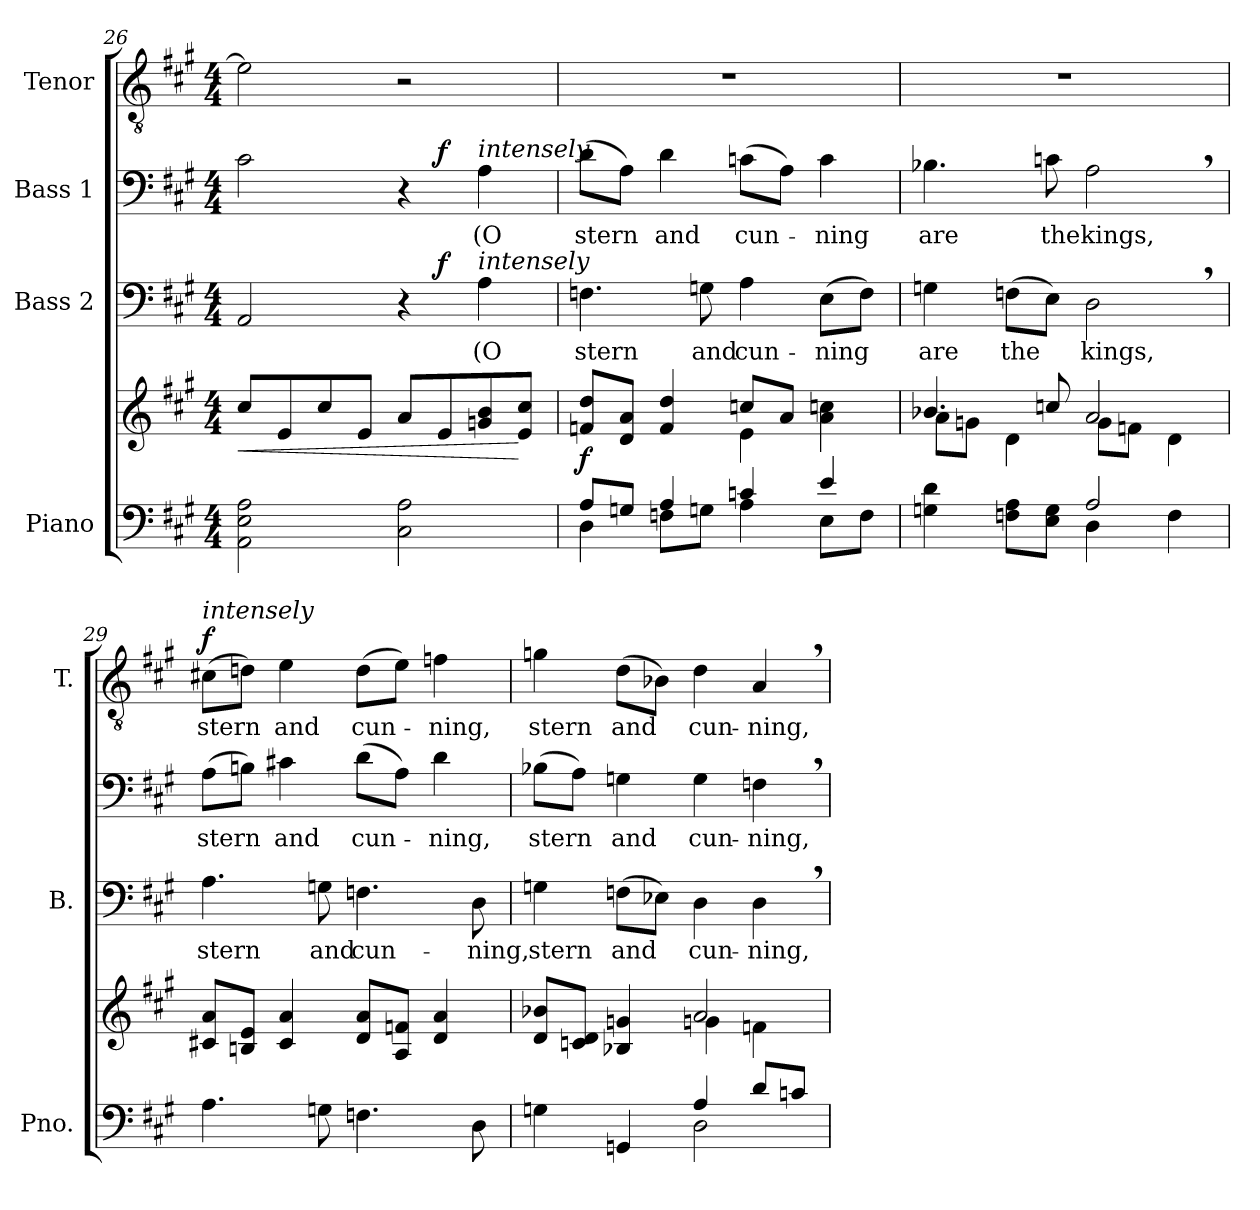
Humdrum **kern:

**kern	**kern	**dynam	**kern	**text	**dynam	**kern	**text	**dynam	**kern	**text	**dynam
*part4	*part4	*part4	*part3	*part3	*part3	*part2	*part2	*part2	*part1	*part1	*part1
*staff5	*staff4	*staff4/5	*staff3	*staff3	*staff3	*staff2	*staff2	*staff2	*staff1	*staff1	*staff1
*I"Piano	*	*	*I"Bass 2	*	*	*I"Bass 1	*	*	*I"Tenor	*	*
*I'Pno.	*	*	*I'B.	*	*	*	*	*	*I'T.	*	*
!!LO:PB:g=z
*clefF4	*clefG2	*	*clefF4	*	*	*clefF4	*	*	*clefGv2	*	*
*	*	*	*	*	*	*	*	*	*ITrd7c12	*	*
*k[f#c#g#]	*k[f#c#g#]	*	*k[f#c#g#]	*	*	*k[f#c#g#]	*	*	*k[f#c#g#]	*	*
*A:	*A:	*	*A:	*	*	*A:	*	*	*A:	*	*
*M4/4	*M4/4	*	*M4/4	*	*	*M4/4	*	*	*M4/4	*	*
=26	=26	=26	=26	=26	=26	=26	=26	=26	=26	=26	=26
!	!	!LO:HP:b	!	!	!	!	!	!	!	!	!
*	*	*	*^	*	*	*^	*	*	*	*	*
2AAi\ 2Ei 2Ai	8cc#i/L	<	2AAi/	2ryy	.	.	2c#i\	2ryy	.	.	2Ei\]	.	.
.	8ei/	.	.	.	.	.	.	.	.	.	.	.	.
.	8cc#i/	.	.	.	.	.	.	.	.	.	.	.	.
.	8ei/J	.	.	.	.	.	.	.	.	.	.	.	.
2C#i\ 2Ai	8ai/L	.	4r	8ryy	.	.	4r	8ryy	.	.	2r	.	.
.	8ei/	.	.	4.ryy	.	f	.	4.ryy	.	f	.	.	.
!	!	!	!	!	!LO:LY:b:color=#000000	!	!	!	!	!	!	!	!
!	!	!	!	!	!	!	!LO:TX:a:i:t=intensely	!	!	!	!	!	!
!	!	!	!LO:TX:a:i:t=intensely	!	!	!	!	!	!	!	!	!	!
!	!	!	!	!	!	!	!	!	!LO:LY:b:color=#000000	!	!	!	!
.	8gni/ 8bi	.	4Ai\	.	(O	.	4Ai\	.	(O	.	.	.	.
.	8ei/ 8cc#iJ	[	.	.	.	.	.	.	.	.	.	.	.
*	*	*	*v	*v	*	*	*	*	*	*	*	*	*
*	*	*	*	*	*	*v	*v	*	*	*	*	*
=27	=27	=27	=27	=27	=27	=27	=27	=27	=27	=27	=27
*^	*^	*	*	*	*	*	*	*	*	*	*
*	*	*	*	*	*^	*	*	*^	*	*	*	*	*
!	!	!	!	!	!	!	!LO:LY:b:color=#000000	!	!	!	!	!	!	!	!
*	*	*	*	*	*v	*v	*	*	*	*	*	*	*	*	*
*	*	*	*	*	*	*	*	*v	*v	*	*	*	*	*
*	*	*	*	*	*^	*	*	*^	*	*	*	*	*
!	!	!	!	!	!	!	!	!	!	!	!LO:LY:b:color=#000000	!	!	!	!
*	*	*	*	*	*v	*v	*	*	*	*	*	*	*	*	*
*	*	*	*	*	*	*	*	*v	*v	*	*	*	*	*
8Ai/L	4Di\	8fni/ 8ddiL	2ryy	f	4.Fni\	stern	.	(8di\L	stern	.	1r	.	.
8Gni/J	.	8di/ 8aiJ	.	.	.	.	.	8Ai\J)	.	.	.	.	.
!	!	!	!	!	!	!	!	!	!LO:LY:b:color=#000000	!	!	!	!
4Ai/	8Fni\L	4fi/ 4ddi	.	.	.	.	.	4di\	and	.	.	.	.
!	!	!	!	!	!	!LO:LY:b:color=#000000	!	!	!	!	!	!	!
.	8Gni\J	.	.	.	8Gni\	and	.	.	.	.	.	.	.
!	!	!	!	!	!	!LO:LY:b:color=#000000	!	!	!	!	!	!	!
!	!	!	!	!	!	!	!	!	!LO:LY:b:color=#000000	!	!	!	!
4cni/	4Ai\	8ccni/L	4ei\	.	4Ai\	cun-	.	(8cni\L	cun-	.	.	.	.
.	.	8ai/J	.	.	.	.	.	8Ai\J)	.	.	.	.	.
!	!	!	!	!	!	!LO:LY:b:color=#000000	!	!	!	!	!	!	!
!	!	!	!	!	!	!	!	!	!LO:LY:b:color=#000000	!	!	!	!
4ei/	8Ei\L	4ai\ 4ccni	4ryy	.	(8Ei\L	-ning	.	4ci\	-ning	.	.	.	.
.	8Fi\J	.	.	.	8Fi\J)	.	.	.	.	.	.	.	.
=28	=28	=28	=28	=28	=28	=28	=28	=28	=28	=28	=28	=28	=28
!	!	!	!	!	!	!LO:LY:b:color=#000000	!	!	!	!	!	!	!
!	!	!	!	!	!	!	!	!	!LO:LY:b:color=#000000	!	!	!	!
4Gni\ 4di	2ryy	4.b-Xi/	8ai\L	.	4Gni\	are	.	4.B-Xi\	are	.	1r	.	.
.	.	.	8gni\J	.	.	.	.	.	.	.	.	.	.
!	!	!	!	!	!	!LO:LY:b:color=#000000	!	!	!	!	!	!	!
8Fni\ 8AiL	.	.	4di\	.	(8Fni\L	the	.	.	.	.	.	.	.
!	!	!	!	!	!	!	!	!	!LO:LY:b:color=#000000	!	!	!	!
8Ei\ 8GiJ	.	8ccni/	.	.	8Ei\J)	.	.	8cni\	the	.	.	.	.
!	!	!	!	!	!	!LO:LY:b:color=#000000	!	!	!	!	!	!	!
!	!	!	!	!	!	!	!	!	!LO:LY:b:color=#000000	!	!	!	!
2Ai/	4Di\	2ai/	8gi\L	.	2D,i\	kings,	.	2A,i\	kings,	.	.	.	.
.	.	.	8fni\J	.	.	.	.	.	.	.	.	.	.
.	4Fi\	.	4di\	.	.	.	.	.	.	.	.	.	.
*v	*v	*	*	*	*	*	*	*	*	*	*	*	*
*	*v	*v	*	*	*	*	*	*	*	*	*	*
=29	=29	=29	=29	=29	=29	=29	=29	=29	=29	=29	=29
*^	*^	*	*	*	*	*	*	*	*	*	*
!	!	!	!	!	!	!LO:LY:b:color=#000000	!	!	!	!	!	!	!
*v	*v	*	*	*	*	*	*	*	*	*	*	*	*
*	*v	*v	*	*	*	*	*	*	*	*	*	*
*^	*^	*	*	*	*	*	*	*	*	*	*
!	!	!	!	!	!	!	!	!	!LO:LY:b:color=#000000	!	!	!	!
*v	*v	*	*	*	*	*	*	*	*	*	*	*	*
*	*v	*v	*	*	*	*	*	*	*	*	*	*
*^	*^	*	*	*	*	*	*	*	*	*	*
!	!	!	!	!	!	!	!	!	!	!	!LO:TX:a:i:t=intensely	!	!
!	!	!	!	!	!	!	!	!	!	!	!	!LO:LY:b:color=#000000	!
*v	*v	*	*	*	*	*	*	*	*	*	*	*	*
*	*v	*v	*	*	*	*	*	*	*	*	*	*
4.Ai\	8c#Xi/ 8aiL	.	4.Ai\	stern	.	(8Ai\L	stern	.	(8C#Xi\L	stern	f
.	8Bni/ 8eiJ	.	.	.	.	8Bni\J)	.	.	8Dni\J)	.	.
!	!	!	!	!	!	!	!LO:LY:b:color=#000000	!	!	!	!
!	!	!	!	!	!	!	!	!	!	!LO:LY:b:color=#000000	!
.	4c#i/ 4ai	.	.	.	.	4c#Xi\	and	.	4Ei\	and	.
!	!	!	!	!LO:LY:b:color=#000000	!	!	!	!	!	!	!
8Gni\	.	.	8Gni\	and	.	.	.	.	.	.	.
!	!	!	!	!LO:LY:b:color=#000000	!	!	!	!	!	!	!
!	!	!	!	!	!	!	!LO:LY:b:color=#000000	!	!	!	!
!	!	!	!	!	!	!	!	!	!	!LO:LY:b:color=#000000	!
4.Fni\	8di/ 8aiL	.	4.Fni\	cun-	.	(8di\L	cun-	.	(8Di\L	cun-	.
.	8Ai/ 8fniJ	.	.	.	.	8Ai\J)	.	.	8Ei\J)	.	.
!	!	!	!	!	!	!	!LO:LY:b:color=#000000	!	!	!	!
!	!	!	!	!	!	!	!	!	!	!LO:LY:b:color=#000000	!
.	4di/ 4ai	.	.	.	.	4di\	-ning,	.	4Fni\	-ning,	.
!	!	!	!	!LO:LY:b:color=#000000	!	!	!	!	!	!	!
8Di\	.	.	8Di\	-ning,	.	.	.	.	.	.	.
!!LO:LB:g=z
=30	=30	=30	=30	=30	=30	=30	=30	=30	=30	=30	=30
*^	*^	*	*	*	*	*	*	*	*	*	*
!	!	!	!	!	!	!LO:LY:b:color=#000000	!	!	!	!	!	!	!
!	!	!	!	!	!	!	!	!	!LO:LY:b:color=#000000	!	!	!	!
!	!	!	!	!	!	!	!	!	!	!	!	!LO:LY:b:color=#000000	!
4Gni\	2ryy	8di/ 8b-XiL	2ryy	.	4Gni\	stern	.	(8B-Xi\L	stern	.	4Gni\	stern	.
.	.	8cni/ 8diJ	.	.	.	.	.	8Ai\J)	.	.	.	.	.
!	!	!	!	!	!	!LO:LY:b:color=#000000	!	!	!	!	!	!	!
!	!	!	!	!	!	!	!	!	!LO:LY:b:color=#000000	!	!	!	!
!	!	!	!	!	!	!	!	!	!	!	!	!LO:LY:b:color=#000000	!
4GGni/	.	4B-Xi/ 4gni	.	.	(8Fni\L	and	.	4Gni\	and	.	(8Di\L	and	.
.	.	.	.	.	8E-Xi\J)	.	.	.	.	.	8BB-Xi\J)	.	.
!	!	!	!	!	!	!LO:LY:b:color=#000000	!	!	!	!	!	!	!
!	!	!	!	!	!	!	!	!	!LO:LY:b:color=#000000	!	!	!	!
!	!	!	!	!	!	!	!	!	!	!	!	!LO:LY:b:color=#000000	!
4Ai/	2Di\	2ai/	4gni\	.	4Di\	cun-	.	4Gi\	cun-	.	4Di\	cun-	.
!	!	!	!	!	!	!LO:LY:b:color=#000000	!	!	!	!	!	!	!
!	!	!	!	!	!	!	!	!	!LO:LY:b:color=#000000	!	!	!	!
!	!	!	!	!	!	!	!	!	!	!	!	!LO:LY:b:color=#000000	!
8di/L	.	.	4fni\	.	4D,i\	-ning,	.	4Fn,i\	-ning,	.	4AA,i/	-ning,	.
8cni/J	.	.	.	.	.	.	.	.	.	.	.	.	.
*v	*v	*	*	*	*	*	*	*	*	*	*	*	*
*	*v	*v	*	*	*	*	*	*	*	*	*	*
=	=	=	=	=	=	=	=	=	=	=	=
*-	*-	*-	*-	*-	*-	*-	*-	*-	*-	*-	*-
